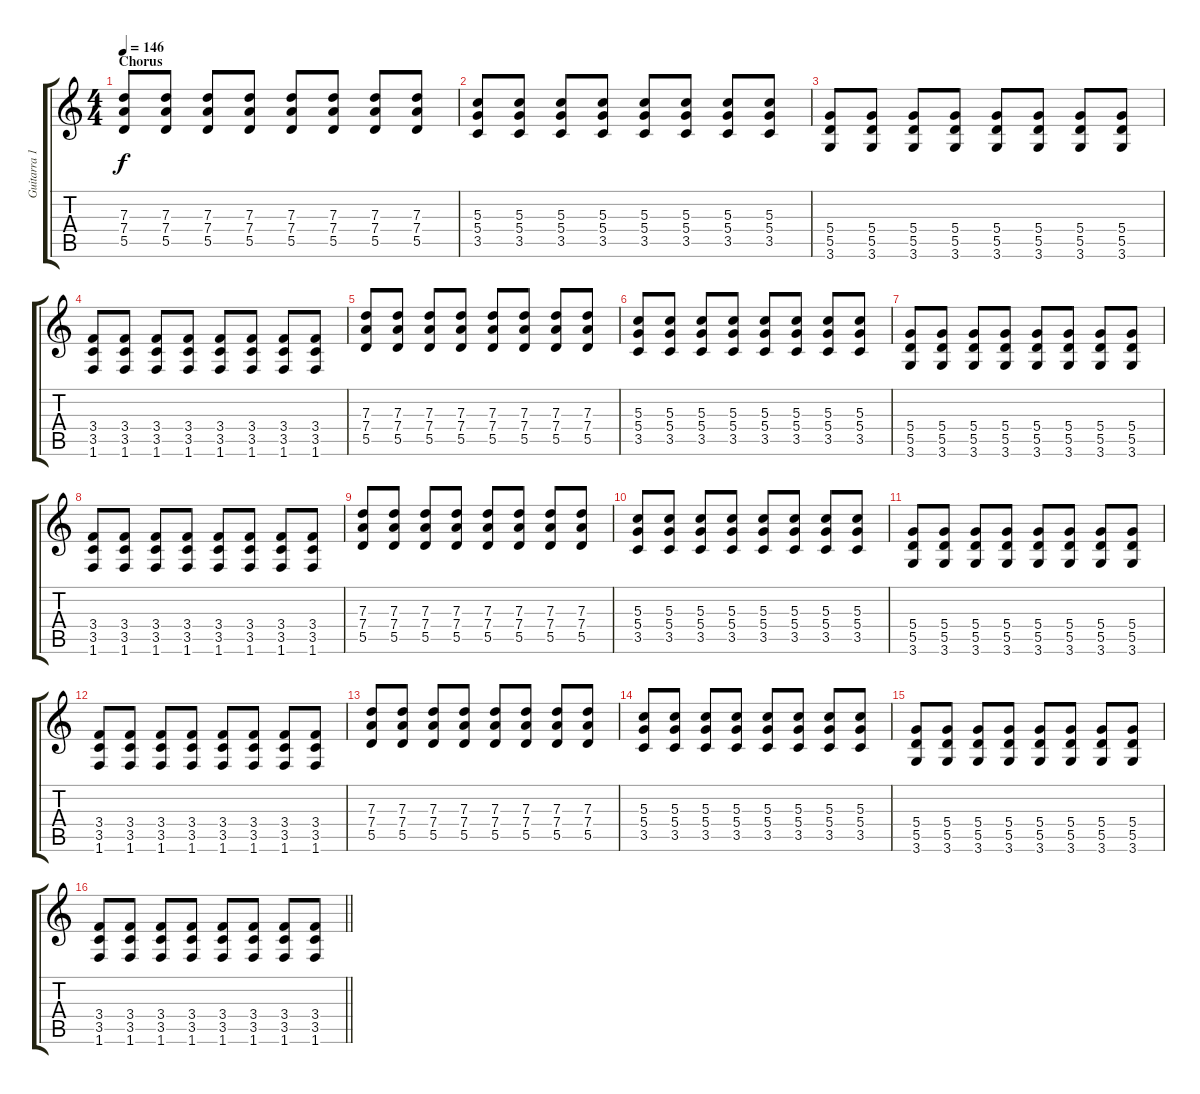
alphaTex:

\track ("Guitarra 1 - Mathias" "Guitarra 1") {instrument overdrivenguitar}
\staff {score tabs}
\tuning (E4 B3 G3 D3 A2 E2) {hide}
\ts (4 4)
\section ("" "Chorus")
\tempo 146
\clef g2
\ks c
(7.3 7.4 5.5).8{dy f} (7.3 7.4 5.5).8 (7.3 7.4 5.5).8 (7.3 7.4 5.5).8 (7.3 7.4 5.5).8 (7.3 7.4 5.5).8 (7.3 7.4 5.5).8 (7.3 7.4 5.5).8 |
(5.3 5.4 3.5).8 (5.3 5.4 3.5).8 (5.3 5.4 3.5).8 (5.3 5.4 3.5).8 (5.3 5.4 3.5).8 (5.3 5.4 3.5).8 (5.3 5.4 3.5).8 (5.3 5.4 3.5).8 |
(5.4 5.5 3.6).8 (5.4 5.5 3.6).8 (5.4 5.5 3.6).8 (5.4 5.5 3.6).8 (5.4 5.5 3.6).8 (5.4 5.5 3.6).8 (5.4 5.5 3.6).8 (5.4 5.5 3.6).8 |
(3.4 3.5 1.6).8 (3.4 3.5 1.6).8 (3.4 3.5 1.6).8 (3.4 3.5 1.6).8 (3.4 3.5 1.6).8 (3.4 3.5 1.6).8 (3.4 3.5 1.6).8 (3.4 3.5 1.6).8 |
(7.3 7.4 5.5).8 (7.3 7.4 5.5).8 (7.3 7.4 5.5).8 (7.3 7.4 5.5).8 (7.3 7.4 5.5).8 (7.3 7.4 5.5).8 (7.3 7.4 5.5).8 (7.3 7.4 5.5).8 |
(5.3 5.4 3.5).8 (5.3 5.4 3.5).8 (5.3 5.4 3.5).8 (5.3 5.4 3.5).8 (5.3 5.4 3.5).8 (5.3 5.4 3.5).8 (5.3 5.4 3.5).8 (5.3 5.4 3.5).8 |
(5.4 5.5 3.6).8 (5.4 5.5 3.6).8 (5.4 5.5 3.6).8 (5.4 5.5 3.6).8 (5.4 5.5 3.6).8 (5.4 5.5 3.6).8 (5.4 5.5 3.6).8 (5.4 5.5 3.6).8 |
(3.4 3.5 1.6).8 (3.4 3.5 1.6).8 (3.4 3.5 1.6).8 (3.4 3.5 1.6).8 (3.4 3.5 1.6).8 (3.4 3.5 1.6).8 (3.4 3.5 1.6).8 (3.4 3.5 1.6).8 |
(7.3 7.4 5.5).8 (7.3 7.4 5.5).8 (7.3 7.4 5.5).8 (7.3 7.4 5.5).8 (7.3 7.4 5.5).8 (7.3 7.4 5.5).8 (7.3 7.4 5.5).8 (7.3 7.4 5.5).8 |
(5.3 5.4 3.5).8 (5.3 5.4 3.5).8 (5.3 5.4 3.5).8 (5.3 5.4 3.5).8 (5.3 5.4 3.5).8 (5.3 5.4 3.5).8 (5.3 5.4 3.5).8 (5.3 5.4 3.5).8 |
(5.4 5.5 3.6).8 (5.4 5.5 3.6).8 (5.4 5.5 3.6).8 (5.4 5.5 3.6).8 (5.4 5.5 3.6).8 (5.4 5.5 3.6).8 (5.4 5.5 3.6).8 (5.4 5.5 3.6).8 |
(3.4 3.5 1.6).8 (3.4 3.5 1.6).8 (3.4 3.5 1.6).8 (3.4 3.5 1.6).8 (3.4 3.5 1.6).8 (3.4 3.5 1.6).8 (3.4 3.5 1.6).8 (3.4 3.5 1.6).8 |
(7.3 7.4 5.5).8 (7.3 7.4 5.5).8 (7.3 7.4 5.5).8 (7.3 7.4 5.5).8 (7.3 7.4 5.5).8 (7.3 7.4 5.5).8 (7.3 7.4 5.5).8 (7.3 7.4 5.5).8 |
(5.3 5.4 3.5).8 (5.3 5.4 3.5).8 (5.3 5.4 3.5).8 (5.3 5.4 3.5).8 (5.3 5.4 3.5).8 (5.3 5.4 3.5).8 (5.3 5.4 3.5).8 (5.3 5.4 3.5).8 |
(5.4 5.5 3.6).8 (5.4 5.5 3.6).8 (5.4 5.5 3.6).8 (5.4 5.5 3.6).8 (5.4 5.5 3.6).8 (5.4 5.5 3.6).8 (5.4 5.5 3.6).8 (5.4 5.5 3.6).8 |
\barLineRight lightlight
(3.4 3.5 1.6).8 (3.4 3.5 1.6).8 (3.4 3.5 1.6).8 (3.4 3.5 1.6).8 (3.4 3.5 1.6).8 (3.4 3.5 1.6).8 (3.4 3.5 1.6).8 (3.4 3.5 1.6).8
